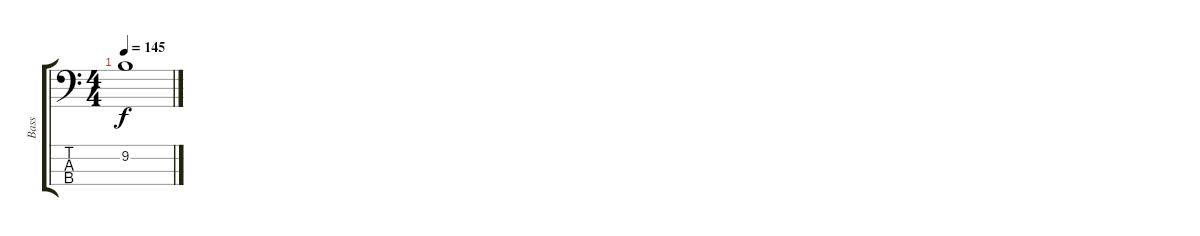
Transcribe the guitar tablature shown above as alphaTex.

\track ("Bass" "Bass") {instrument electricbassfinger}
\staff {score tabs}
\tuning (G2 D2 A1 E1) {hide}
\ts (4 4)
\tempo 145
\clef f4
\ks c
9.2.1{dy f}
